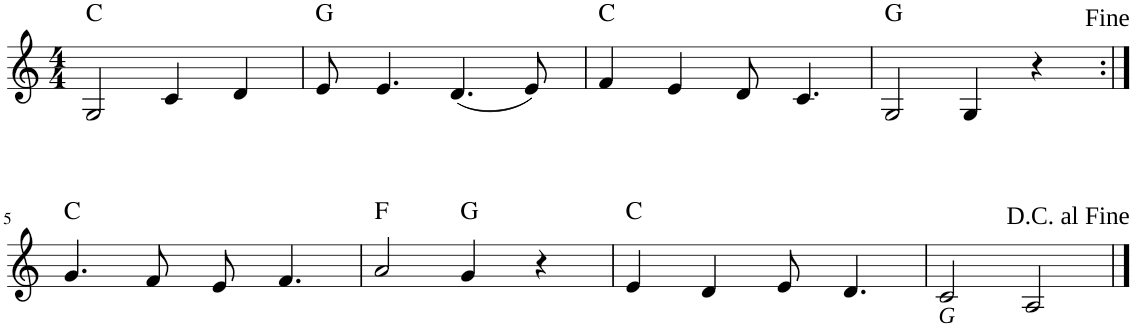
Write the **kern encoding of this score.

**kern	**harte
*part1	*part1
*staff1	*
*I"Choir	*
*I'Ch	*
*clefG2	*
*k[]	*
*M4/4	*
=1	=1
2G/	C:maj
4c/	.
4d/	.
=2	=2
8e/	G:maj
4.e/	.
(4.d/	.
8e/)	.
=3	=3
4f/	C:maj
4e/	.
8d/	.
4.c/	.
=4	=4
2G/	G:maj
4G/	.
4r	.
!LO:TX:a:t=<font face="Times New Roman"/>Fine	!
!!LO:LB:g=z
=5:|!	=5:|!
4.g/	C:maj
8f/	.
8e/	.
4.f/	.
=6	=6
2a/	F:maj
4g/	G:maj
4r	.
=7	=7
4e/	C:maj
4d/	.
8e/	.
4.d/	.
=8	=8
!LO:TX:b:i:t=G	!
2c/	.
2A/	.
!LO:TX:a:t=<font face="Times New Roman"/>D.C. al Fine	!
==	==
*-	*-
